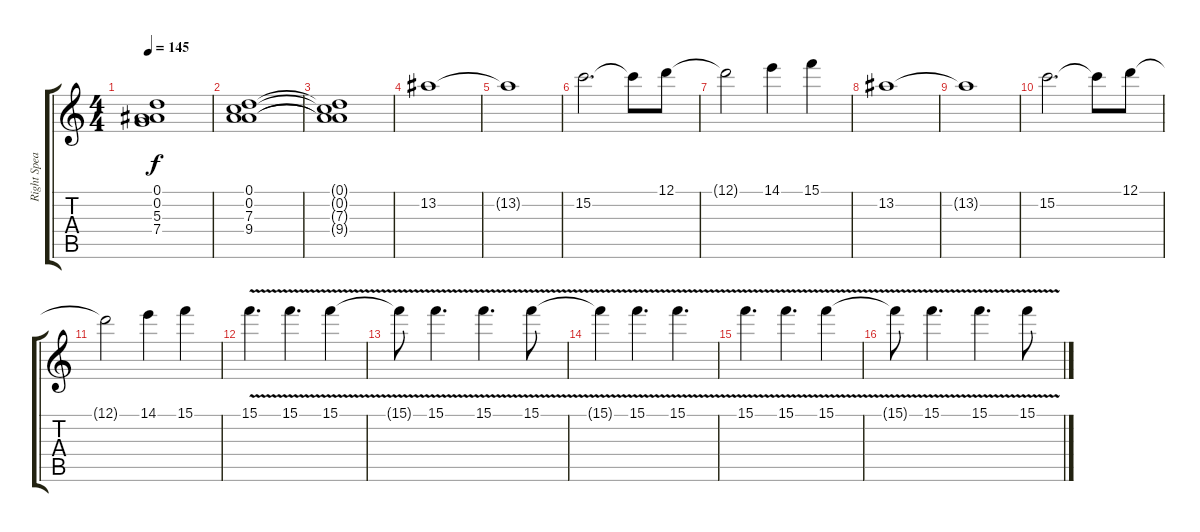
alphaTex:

\track ("Right Speaker 2" "Right Spea") {instrument distortionguitar}
\staff {score tabs}
\tuning (D4 A3 F3 C3 G2 D2) {hide}
\ts (4 4)
\tempo 145
\clef g2
\ks c
(0.1{t} 0.2{t} 5.3{t} 7.4{t}).1{dy f} |
(0.1 0.2 7.3 9.4).1 |
(0.1{t} 0.2{t} 7.3{t} 9.4{t}).1 |
13.2.1 |
13.2{t}.1 |
15.2.2{d} 15.2{t}.8 12.1.8 |
12.1{t}.2 14.1.4 15.1.4 |
13.2.1 |
13.2{t}.1 |
15.2.2{d} 15.2{t}.8 12.1.8 |
12.1{t}.2 14.1.4 15.1.4 |
15.1{v}.4{d} 15.1{v}.4{d} 15.1{v}.4 |
15.1{t}.8 15.1{v}.4{d} 15.1{v}.4{d} 15.1{v}.8 |
15.1{t}.4 15.1{v}.4{d} 15.1{v}.4{d} |
15.1{v}.4{d} 15.1{v}.4{d} 15.1{v}.4 |
15.1{t}.8 15.1{v}.4{d} 15.1{v}.4{d} 15.1{v}.8
